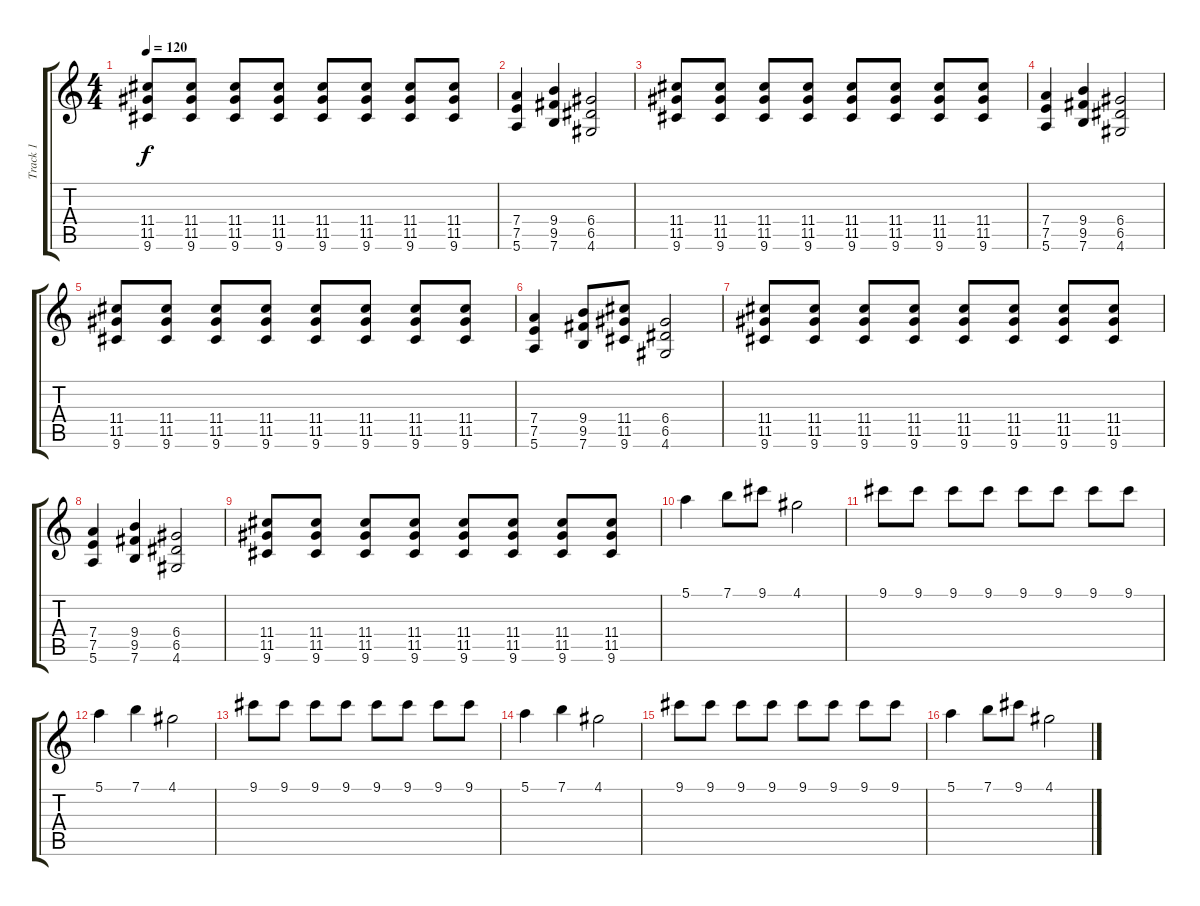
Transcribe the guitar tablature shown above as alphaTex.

\track ("Track 1" "Track 1") {instrument acousticguitarsteel}
\staff {score tabs}
\tuning (E4 B3 G3 D3 A2 E2) {hide}
\ts (4 4)
\tempo 120
\clef g2
\ks c
(11.4 11.5 9.6).8{dy f instrument acousticguitarsteel} (11.4 11.5 9.6).8 (11.4 11.5 9.6).8 (11.4 11.5 9.6).8 (11.4 11.5 9.6).8 (11.4 11.5 9.6).8 (11.4 11.5 9.6).8 (11.4 11.5 9.6).8 |
(7.4 7.5 5.6).4 (9.4 9.5 7.6).4 (6.4 6.5 4.6).2 |
(11.4 11.5 9.6).8 (11.4 11.5 9.6).8 (11.4 11.5 9.6).8 (11.4 11.5 9.6).8 (11.4 11.5 9.6).8 (11.4 11.5 9.6).8 (11.4 11.5 9.6).8 (11.4 11.5 9.6).8 |
(7.4 7.5 5.6).4 (9.4 9.5 7.6).4 (6.4 6.5 4.6).2 |
(11.4 11.5 9.6).8 (11.4 11.5 9.6).8 (11.4 11.5 9.6).8 (11.4 11.5 9.6).8 (11.4 11.5 9.6).8 (11.4 11.5 9.6).8 (11.4 11.5 9.6).8 (11.4 11.5 9.6).8 |
(7.4 7.5 5.6).4 (9.4 9.5 7.6).8 (11.4 11.5 9.6).8 (6.4 6.5 4.6).2 |
(11.4 11.5 9.6).8 (11.4 11.5 9.6).8 (11.4 11.5 9.6).8 (11.4 11.5 9.6).8 (11.4 11.5 9.6).8 (11.4 11.5 9.6).8 (11.4 11.5 9.6).8 (11.4 11.5 9.6).8 |
(7.4 7.5 5.6).4 (9.4 9.5 7.6).4 (6.4 6.5 4.6).2 |
(11.4 11.5 9.6).8 (11.4 11.5 9.6).8 (11.4 11.5 9.6).8 (11.4 11.5 9.6).8 (11.4 11.5 9.6).8 (11.4 11.5 9.6).8 (11.4 11.5 9.6).8 (11.4 11.5 9.6).8 |
5.1.4 7.1.8 9.1.8 4.1.2 |
9.1.8 9.1.8 9.1.8 9.1.8 9.1.8 9.1.8 9.1.8 9.1.8 |
5.1.4 7.1.4 4.1.2 |
9.1.8 9.1.8 9.1.8 9.1.8 9.1.8 9.1.8 9.1.8 9.1.8 |
5.1.4 7.1.4 4.1.2 |
9.1.8 9.1.8 9.1.8 9.1.8 9.1.8 9.1.8 9.1.8 9.1.8 |
5.1.4 7.1.8 9.1.8 4.1.2
